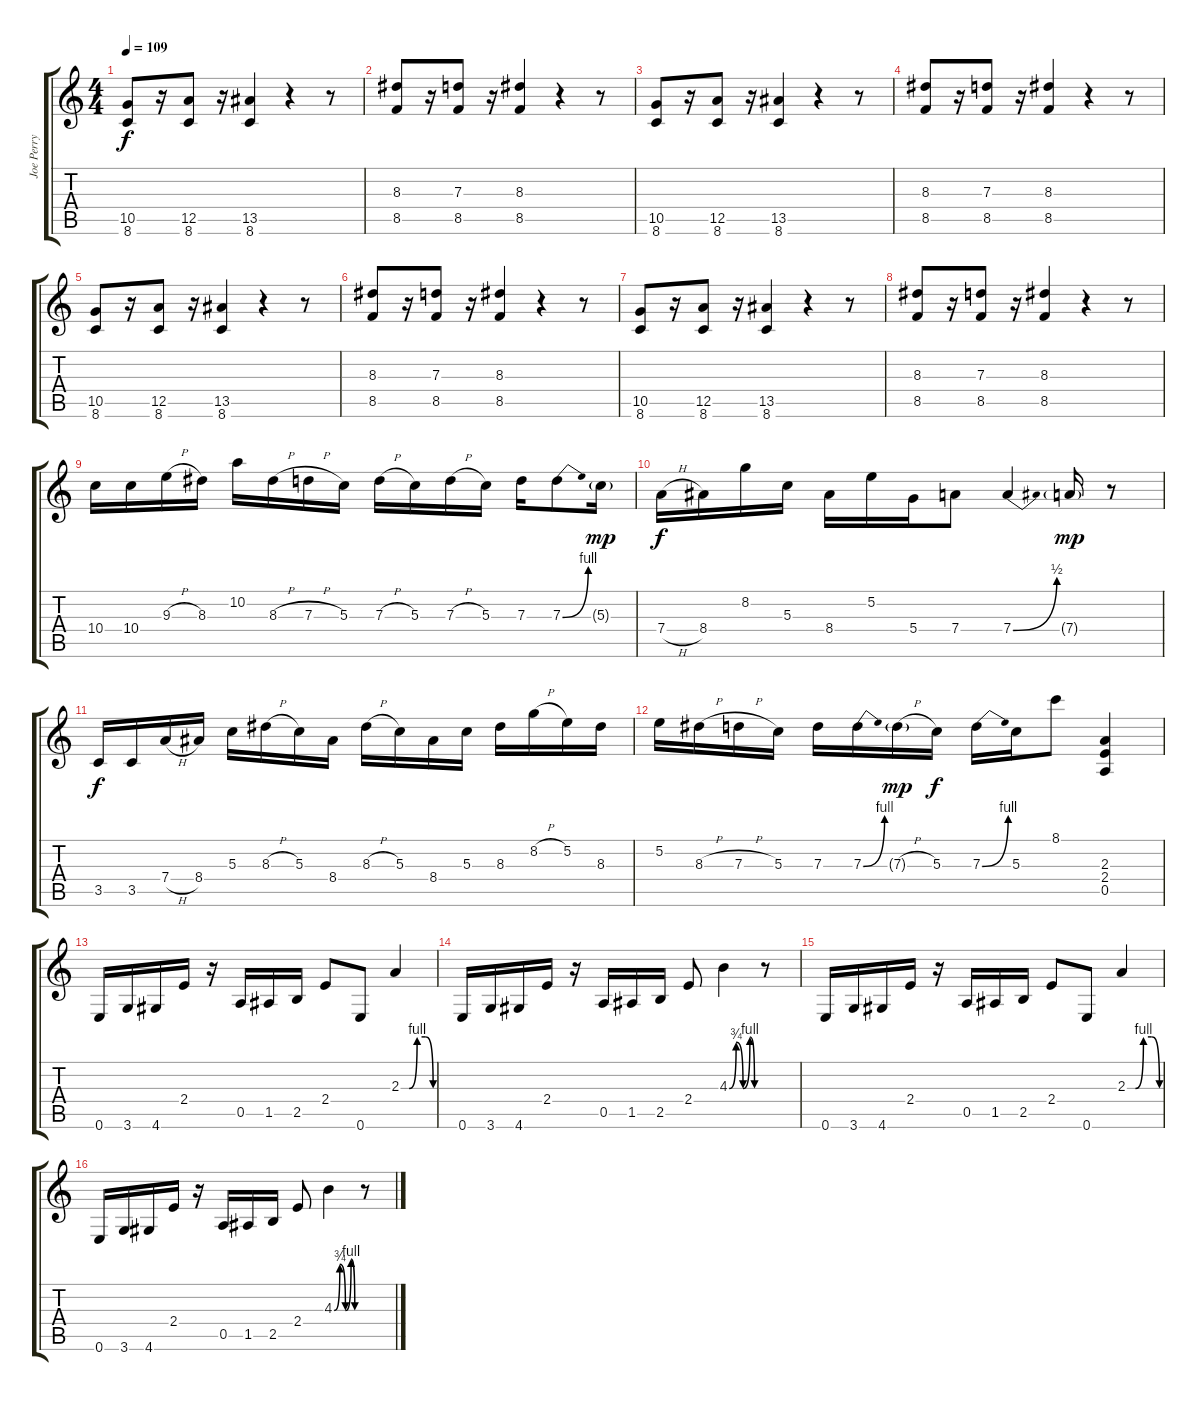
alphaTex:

\track ("Joe Perry" "Joe Perry") {instrument overdrivenguitar}
\staff {score tabs}
\tuning (E4 B3 G3 D3 A2 E2) {hide}
\ts (4 4)
\tempo 109
\clef g2
\ks c
(10.5 8.6).8{dy f} r.16 (12.5 8.6).8 r.16 (13.5 8.6).4 r.4 r.8 |
(8.3 8.5).8 r.16 (7.3 8.5).8 r.16 (8.3 8.5).4 r.4 r.8 |
(10.5 8.6).8 r.16 (12.5 8.6).8 r.16 (13.5 8.6).4 r.4 r.8 |
(8.3 8.5).8 r.16 (7.3 8.5).8 r.16 (8.3 8.5).4 r.4 r.8 |
(10.5 8.6).8 r.16 (12.5 8.6).8 r.16 (13.5 8.6).4 r.4 r.8 |
(8.3 8.5).8 r.16 (7.3 8.5).8 r.16 (8.3 8.5).4 r.4 r.8 |
(10.5 8.6).8 r.16 (12.5 8.6).8 r.16 (13.5 8.6).4 r.4 r.8 |
(8.3 8.5).8 r.16 (7.3 8.5).8 r.16 (8.3 8.5).4 r.4 r.8 |
10.4.16 10.4.16 9.3{h}.16 8.3.16 10.2.16 8.3{h}.16 7.3{h}.16 5.3.16 7.3{h}.16 5.3.16 7.3{h}.16 5.3.16 7.3.16 7.3{be (bend 0 0 60 4)}.8 5.3{g}.16{dy mp} |
7.4{h}.16{dy f} 8.4.16 8.2.16 5.3.16 8.4.16 5.2.16 5.4.16 7.4.8 7.4{be (bend 0 0 60 2)}.4 7.4{g}.16{dy mp} r.8 |
3.5.16{dy f} 3.5.16 7.4{h}.16 8.4.16 5.3.16 8.3{h}.16 5.3.16 8.4.16 8.3{h}.16 5.3.16 8.4.16 5.3.16 8.3.16 8.2{h}.16 5.2.16 8.3.16 |
5.2.16 8.3{h}.16 7.3{h}.16 5.3.16 7.3.16 7.3{be (bend 0 0 60 4)}.16 7.3{h g}.16{dy mp} 5.3.16{dy f} 7.3{be (bend 0 0 60 4)}.16 5.3.16 8.1.8 (2.3 2.4 0.5).4 |
0.6.16 3.6.16 4.6.16 2.4.16 r.16 0.5.16 1.5.16 2.5.16 2.4.8 0.6.8 2.3{be (custom 0 0 15 0 30 4 45 4 60 0)}.4 |
0.6.16 3.6.16 4.6.16 2.4.16 r.16 0.5.16 1.5.16 2.5.16 2.4.8 4.3{be (custom 0 0 15 3 30 0 45 4 55 0 60 0)}.4 r.8 |
0.6.16 3.6.16 4.6.16 2.4.16 r.16 0.5.16 1.5.16 2.5.16 2.4.8 0.6.8 2.3{be (custom 0 0 15 0 30 4 45 4 60 0)}.4 |
0.6.16 3.6.16 4.6.16 2.4.16 r.16 0.5.16 1.5.16 2.5.16 2.4.8 4.3{be (custom 0 0 15 3 30 0 45 4 55 0 60 0)}.4 r.8
